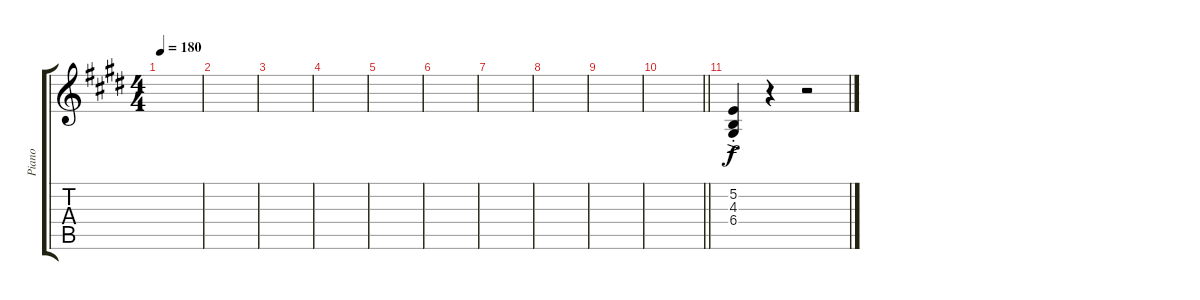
\track ("Piano" "Piano") {instrument acousticgrandpiano bank 255}
\staff {score tabs}
\tuning (E4 B3 G3 D3 A2 E2) {hide}
\ts (4 4)
\tempo 180
\clef g2
\ks e
|
|
|
|
|
|
|
|
|
\barLineRight lightlight
|
(5.2{ac st} 4.3{ac st} 6.4{ac st}).4 r.4 r.2
